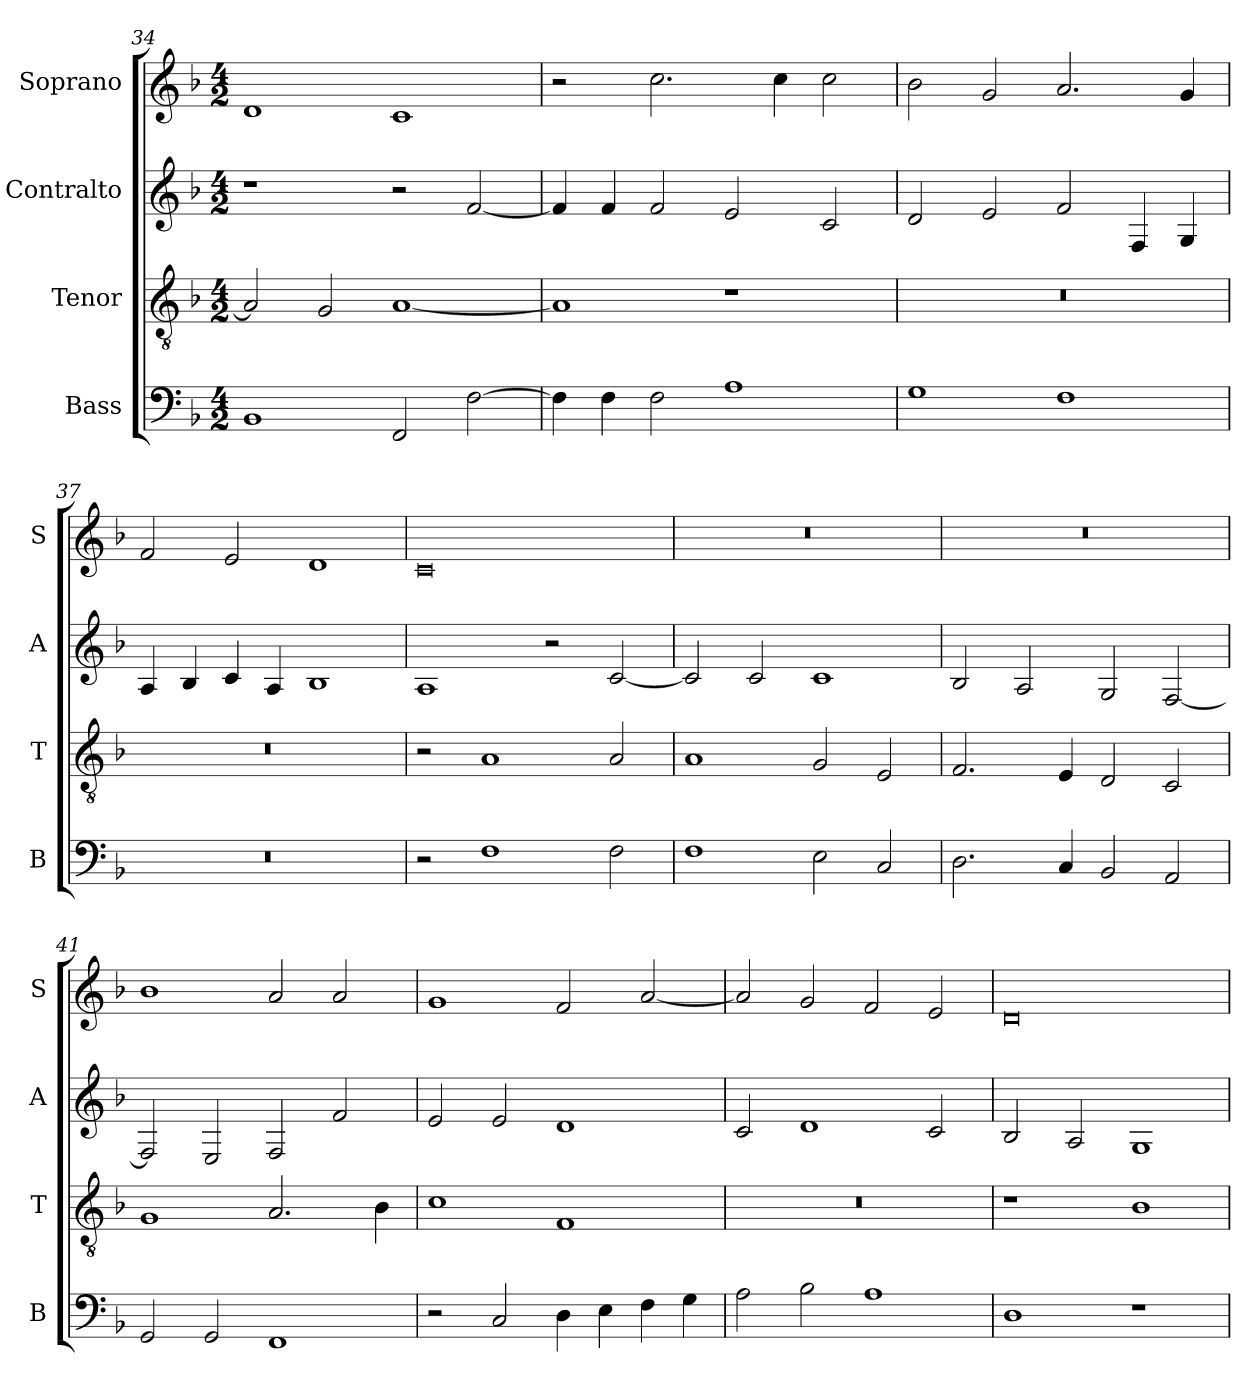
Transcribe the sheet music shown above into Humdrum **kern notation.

**kern	**kern	**kern	**kern
*part4	*part3	*part2	*part1
*staff4	*staff3	*staff2	*staff1
*I"Bass	*I"Tenor	*I"Contralto	*I"Soprano
*I'B	*I'T	*I'A	*I'S
*clefF4	*clefGv2	*clefG2	*clefG2
*k[b-]	*k[b-]	*k[b-]	*k[b-]
*F:ion	*F:ion	*F:ion	*F:ion
*M4/2	*M4/2	*M4/2	*M4/2
=34	=34	=34	=34
1BB-	2A]	1r	1d
.	2G	.	.
2FF	[1A	2r	1c
[2F	.	[2f	.
=35	=35	=35	=35
4F]	1A]	4f]	2r
4F	.	4f	.
2F	.	2f	2.cc
1A	1r	2e	.
.	.	.	4cc
.	.	2c	2cc
=36	=36	=36	=36
1G	0r	2d	2b-
.	.	2e	2g
1F	.	2f	2.a
.	.	4F	.
.	.	4G	4g
=37	=37	=37	=37
0r	0r	4A	2f
.	.	4B-	.
.	.	4c	2e
.	.	4A	.
.	.	1B-	1d
=38	=38	=38	=38
2r	2r	1A	0c
1F	1A	.	.
.	.	2r	.
2F	2A	[2c	.
=39	=39	=39	=39
1F	1A	2c]	0r
.	.	2c	.
2E	2G	1c	.
2C	2E	.	.
=40	=40	=40	=40
2.D	2.F	2B-	0r
.	.	2A	.
4C	4E	.	.
2BB-	2D	2G	.
2AA	2C	[2F	.
=41	=41	=41	=41
2GG	1G	2F]	1b-
2GG	.	2E	.
1FF	2.A	2F	2a
.	.	2f	2a
.	4B-	.	.
=42	=42	=42	=42
2r	1c	2e	1g
2C	.	2e	.
4D	1F	1d	2f
4E	.	.	.
4F	.	.	[2a
4G	.	.	.
=43	=43	=43	=43
2A	0r	2c	2a]
2B-	.	1d	2g
1A	.	.	2f
.	.	2c	2e
=44	=44	=44	=44
1D	1r	2B-	0d
.	.	2A	.
1r	1B-	1G	.
=	=	=	=
*-	*-	*-	*-
